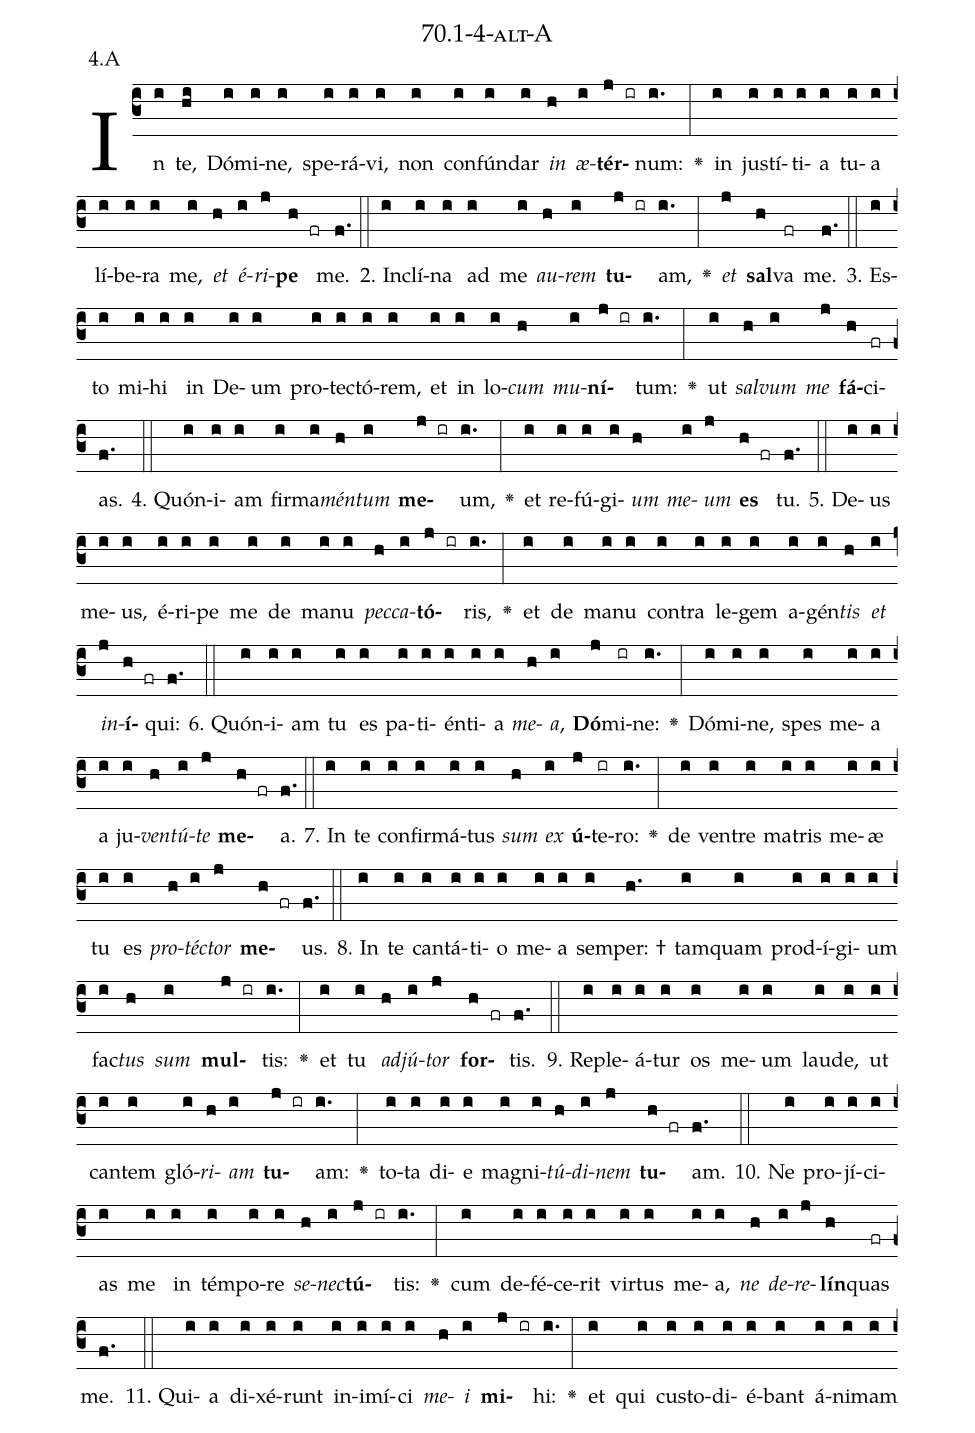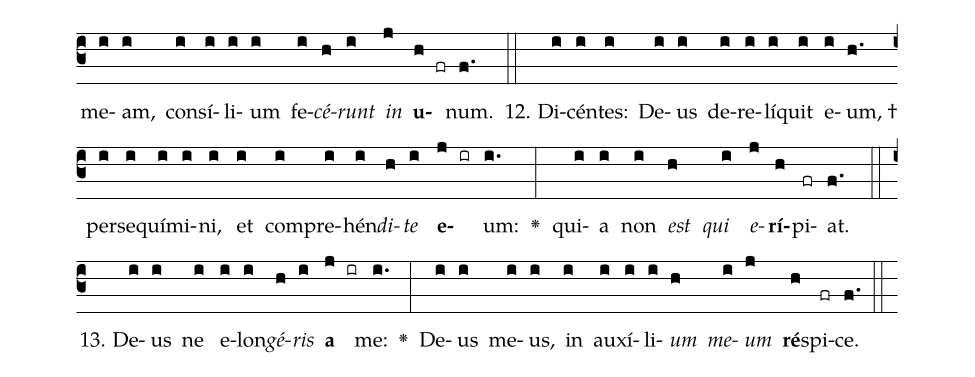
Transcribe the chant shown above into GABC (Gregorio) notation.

name: 70.1-4-alt-A;
annotation: 4.A;
%%
(c3)In(i) te,(hi) Dó(i)mi(i)ne,(i) spe(i)rá(i)vi,(i) non(i) con(i)fún(i)dar(i) <i>in</i>(h) <i>æ</i>(i)<b>tér</b>(j ir)num:(i.) <v>\greheightstar</v>(:) in(i) jus(i)tí(i)ti(i)a(i) tu(i)a(i) lí(i)be(i)ra(i) me,(i) <i>et</i>(h) <i>é</i>(i)<i>ri</i>(j)<b>pe</b>(h fr) me.(f.) (::)
2. In(i)clí(i)na(i) ad(i) me(i) <i>au</i>(h)<i>rem</i>(i) <b>tu</b>(j ir)am,(i.) <v>\greheightstar</v>(:) <i>et</i>(j) <b>sal</b>(h)va(fr) me.(f.) (::)
3. Es(i)to(i) mi(i)hi(i) in(i) De(i)um(i) pro(i)tec(i)tó(i)rem,(i) et(i) in(i) lo(i)<i>cum</i>(h) <i>mu</i>(i)<b>ní</b>(j ir)tum:(i.) <v>\greheightstar</v>(:) ut(i) <i>sal</i>(h)<i>vum</i>(i) <i>me</i>(j) <b>fá</b>(h)ci(fr)as.(f.) (::)
4. Quón(i)i(i)am(i) fir(i)ma(i)<i>mén</i>(h)<i>tum</i>(i) <b>me</b>(j ir)um,(i.) <v>\greheightstar</v>(:) et(i) re(i)fú(i)gi(i)<i>um</i>(h) <i>me</i>(i)<i>um</i>(j) <b>es</b>(h fr) tu.(f.) (::)
5. De(i)us(i) me(i)us,(i) é(i)ri(i)pe(i) me(i) de(i) ma(i)nu(i) <i>pec</i>(h)<i>ca</i>(i)<b>tó</b>(j ir)ris,(i.) <v>\greheightstar</v>(:) et(i) de(i) ma(i)nu(i) con(i)tra(i) le(i)gem(i) a(i)gén(i)<i>tis</i>(h) <i>et</i>(i) <i>in</i>(j)<b>í</b>(h fr)qui:(f.) (::)
6. Quón(i)i(i)am(i) tu(i) es(i) pa(i)ti(i)én(i)ti(i)a(i) <i>me</i>(h)<i>a</i>,(i) <b>Dó</b>(j)mi(ir)ne:(i.) <v>\greheightstar</v>(:) Dó(i)mi(i)ne,(i) spes(i) me(i)a(i) a(i) ju(i)<i>ven</i>(h)<i>tú</i>(i)<i>te</i>(j) <b>me</b>(h fr)a.(f.) (::)
7. In(i) te(i) con(i)fir(i)má(i)tus(i) <i>sum</i>(h) <i>ex</i>(i) <b>ú</b>(j)te(ir)ro:(i.) <v>\greheightstar</v>(:) de(i) ven(i)tre(i) ma(i)tris(i) me(i)æ(i) tu(i) es(i) <i>pro</i>(h)<i>téc</i>(i)<i>tor</i>(j) <b>me</b>(h fr)us.(f.) (::)
8. In(i) te(i) can(i)tá(i)ti(i)o(i) me(i)a(i) sem(i)per: †(h.) tam(i)quam(i) prod(i)í(i)gi(i)um(i) fac(i)<i>tus</i>(h) <i>sum</i>(i) <b>mul</b>(j ir)tis:(i.) <v>\greheightstar</v>(:) et(i) tu(i) <i>ad</i>(h)<i>jú</i>(i)<i>tor</i>(j) <b>for</b>(h fr)tis.(f.) (::)
9. Re(i)ple(i)á(i)tur(i) os(i) me(i)um(i) lau(i)de,(i) ut(i) can(i)tem(i) gló(i)<i>ri</i>(h)<i>am</i>(i) <b>tu</b>(j ir)am:(i.) <v>\greheightstar</v>(:) to(i)ta(i) di(i)e(i) ma(i)gni(i)<i>tú</i>(h)<i>di</i>(i)<i>nem</i>(j) <b>tu</b>(h fr)am.(f.) (::)
10. Ne(i) pro(i)jí(i)ci(i)as(i) me(i) in(i) tém(i)po(i)re(i) <i>se</i>(h)<i>nec</i>(i)<b>tú</b>(j ir)tis:(i.) <v>\greheightstar</v>(:) cum(i) de(i)fé(i)ce(i)rit(i) vir(i)tus(i) me(i)a,(i) <i>ne</i>(h) <i>de</i>(i)<i>re</i>(j)<b>lín</b>(h)quas(fr) me.(f.) (::)
11. Qui(i)a(i) di(i)xé(i)runt(i) in(i)i(i)mí(i)ci(i) <i>me</i>(h)<i>i</i>(i) <b>mi</b>(j ir)hi:(i.) <v>\greheightstar</v>(:) et(i) qui(i) cus(i)to(i)di(i)é(i)bant(i) á(i)ni(i)mam(i) me(i)am,(i) con(i)sí(i)li(i)um(i) fe(i)<i>cé</i>(h)<i>runt</i>(i) <i>in</i>(j) <b>u</b>(h fr)num.(f.) (::)
12. Di(i)cén(i)tes:(i) De(i)us(i) de(i)re(i)lí(i)quit(i) e(i)um, †(h.) per(i)se(i)quí(i)mi(i)ni,(i) et(i) com(i)pre(i)hén(i)<i>di</i>(h)<i>te</i>(i) <b>e</b>(j ir)um:(i.) <v>\greheightstar</v>(:) qui(i)a(i) non(i) <i>est</i>(h) <i>qui</i>(i) <i>e</i>(j)<b>rí</b>(h)pi(fr)at.(f.) (::)
13. De(i)us(i) ne(i) e(i)lon(i)<i>gé</i>(h)<i>ris</i>(i) <b>a</b>(j ir) me:(i.) <v>\greheightstar</v>(:) De(i)us(i) me(i)us,(i) in(i) au(i)xí(i)li(i)<i>um</i>(h) <i>me</i>(i)<i>um</i>(j) <b>ré</b>(h)spi(fr)ce.(f.) (::)
